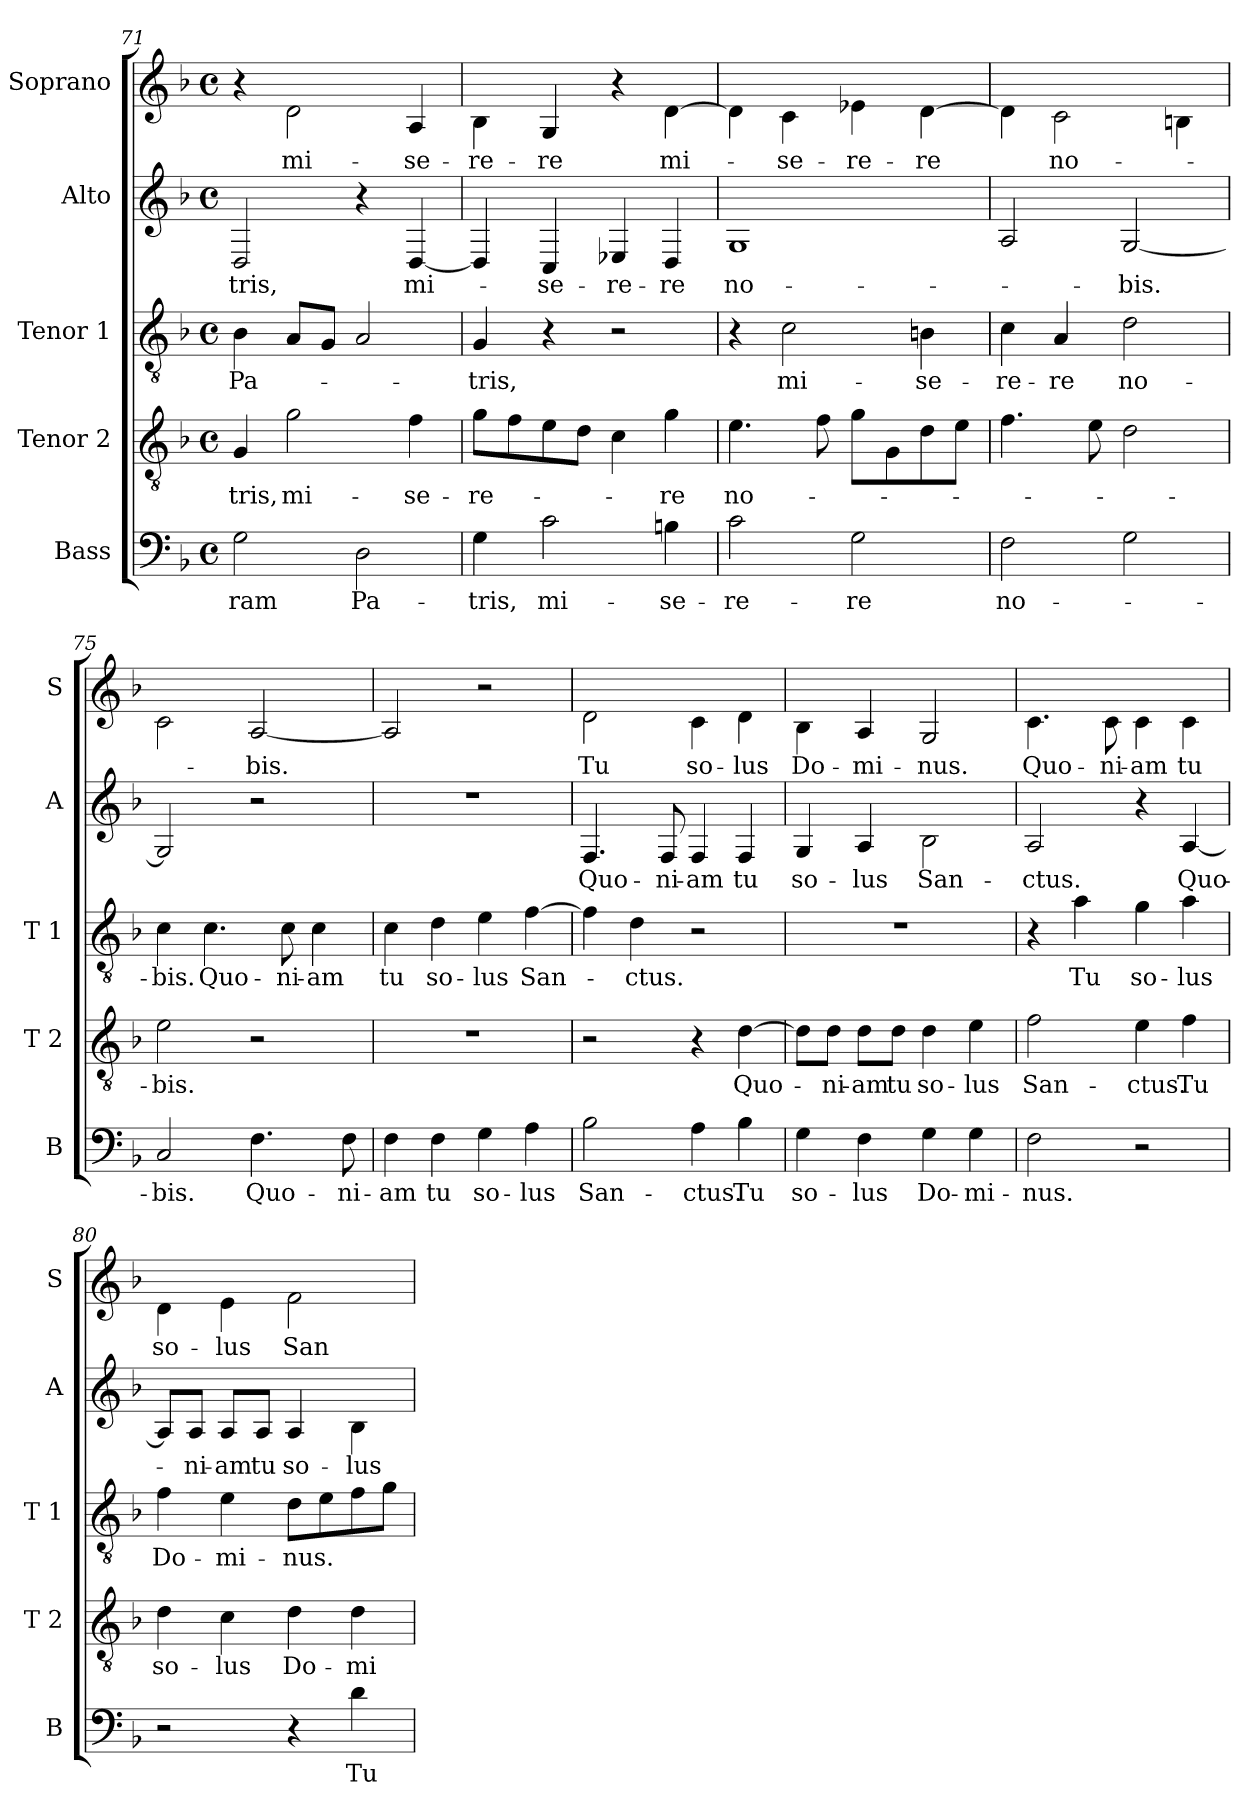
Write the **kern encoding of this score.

**kern	**text	**kern	**text	**kern	**text	**kern	**text	**kern	**text
*part5	*part5	*part4	*part4	*part3	*part3	*part2	*part2	*part1	*part1
*staff5	*staff5	*staff4	*staff4	*staff3	*staff3	*staff2	*staff2	*staff1	*staff1
*I"Bass	*	*I"Tenor 2	*	*I"Tenor 1	*	*I"Alto	*	*I"Soprano	*
*I'B	*	*I'T 2	*	*I'T 1	*	*I'A	*	*I'S	*
*clefF4	*	*clefGv2	*	*clefGv2	*	*clefG2	*	*clefG2	*
*	*	*	*	*	*	*ITrd-7c-12	*	*ITrd-7c-12	*
*k[b-]	*	*k[b-]	*	*k[b-]	*	*k[b-]	*	*k[b-]	*
*d:	*	*d:	*	*d:	*	*d:	*	*d:	*
*M4/4	*	*M4/4	*	*M4/4	*	*M4/4	*	*M4/4	*
*met(c)	*	*met(c)	*	*met(c)	*	*met(c)	*	*met(c)	*
=71	=71	=71	=71	=71	=71	=71	=71	=71	=71
2G\	-ram	4G/	-tris,	4B-\	Pa-	2d/	-tris,	4r	.
.	.	2g\	mi-	8A/L	.	.	.	2dd\	mi-
.	.	.	.	8G/J	.	.	.	.	.
2D\	Pa-	.	.	2A/	.	4r	.	.	.
.	.	4f\	-se-	.	.	[4d/	mi-	4a/	-se-
=72	=72	=72	=72	=72	=72	=72	=72	=72	=72
4G\	-tris,	8g\L	-re-	4G/	-tris,	4d/]	.	4b-\	-re-
.	.	8f\	.	.	.	.	.	.	.
2c\	mi-	8e\	.	4r	.	4c/	-se-	4g/	-re
.	.	8d\J	.	.	.	.	.	.	.
.	.	4c\	.	2r	.	4e-X/	-re-	4r	.
4Bn\	-se-	4g\	-re	.	.	4d/	-re	[4dd\	mi-
=73	=73	=73	=73	=73	=73	=73	=73	=73	=73
2c\	-re-	4.e\	no-	4r	.	1g	no-	4dd\]	.
.	.	.	.	2c\	mi-	.	.	4cc\	-se-
.	.	8f\	.	.	.	.	.	.	.
2G\	-re	8g\L	.	.	.	.	.	4ee-X\	-re-
.	.	8G\	.	.	.	.	.	.	.
.	.	8d\	.	4Bn\	-se-	.	.	[4dd\	-re
.	.	8e\J	.	.	.	.	.	.	.
!!LO:LB:g=z
=74	=74	=74	=74	=74	=74	=74	=74	=74	=74
2F\	no-	4.f\	.	4c\	-re-	2a/	.	4dd\]	.
.	.	.	.	4A/	-re	.	.	2cc\	no-
.	.	8e\	.	.	.	.	.	.	.
2G\	.	2d\	.	2d\	no-	[2g/	-bis.	.	.
.	.	.	.	.	.	.	.	4bn\	.
=75	=75	=75	=75	=75	=75	=75	=75	=75	=75
2C/	-bis.	2e\	-bis.	4c\	-bis.	2g/]	.	2cc\	.
.	.	.	.	4.c\	Quo-	.	.	.	.
4.F\	Quo-	2r	.	.	.	2r	.	[2a/	-bis.
.	.	.	.	8c\	-ni-	.	.	.	.
.	.	.	.	4c\	-am	.	.	.	.
8F\	-ni-	.	.	.	.	.	.	.	.
=76	=76	=76	=76	=76	=76	=76	=76	=76	=76
4F\	-am	1r	.	4c\	tu	1r	.	2a/]	.
4F\	tu	.	.	4d\	so-	.	.	.	.
4G\	so-	.	.	4e\	-lus	.	.	2r	.
4A\	-lus	.	.	[4f\	San-	.	.	.	.
=77	=77	=77	=77	=77	=77	=77	=77	=77	=77
2B-\	San-	2r	.	4f\]	.	4.f/	Quo-	2dd\	Tu
.	.	.	.	4d\	-ctus.	.	.	.	.
.	.	.	.	.	.	8f/	-ni-	.	.
4A\	-ctus.	4r	.	2r	.	4f/	-am	4cc\	so-
4B-\	Tu	[4d\	Quo-	.	.	4f/	tu	4dd\	-lus
=78	=78	=78	=78	=78	=78	=78	=78	=78	=78
4G\	so-	8d\L]	.	1r	.	4g/	so-	4b-\	Do-
.	.	8d\J	-ni-	.	.	.	.	.	.
4F\	-lus	8d\L	-am	.	.	4a/	-lus	4a/	-mi-
.	.	8d\J	tu	.	.	.	.	.	.
4G\	Do-	4d\	so-	.	.	2b-\	San-	2g/	-nus.
4G\	-mi-	4e\	-lus	.	.	.	.	.	.
=79	=79	=79	=79	=79	=79	=79	=79	=79	=79
2F\	-nus.	2f\	San-	4r	.	2a/	-ctus.	4.cc\	Quo-
.	.	.	.	4a\	Tu	.	.	.	.
.	.	.	.	.	.	.	.	8cc\	-ni-
2r	.	4e\	-ctus.	4g\	so-	4r	.	4cc\	-am
.	.	4f\	Tu	4a\	-lus	[4a/	Quo-	4cc\	tu
!!LO:PB:g=z
=80	=80	=80	=80	=80	=80	=80	=80	=80	=80
2r	.	4d\	so-	4f\	Do-	8a/L]	.	4dd\	so-
.	.	.	.	.	.	8a/J	-ni-	.	.
.	.	4c\	-lus	4e\	-mi-	8a/L	-am	4ee\	-lus
.	.	.	.	.	.	8a/J	tu	.	.
4r	.	4d\	Do-	8d\L	-nus.	4a/	so-	2ff\	San-
.	.	.	.	8e\	.	.	.	.	.
4d\	Tu	4d\	-mi-	8f\	.	4b-\	-lus	.	.
.	.	.	.	8g\J	.	.	.	.	.
=	=	=	=	=	=	=	=	=	=
*-	*-	*-	*-	*-	*-	*-	*-	*-	*-
